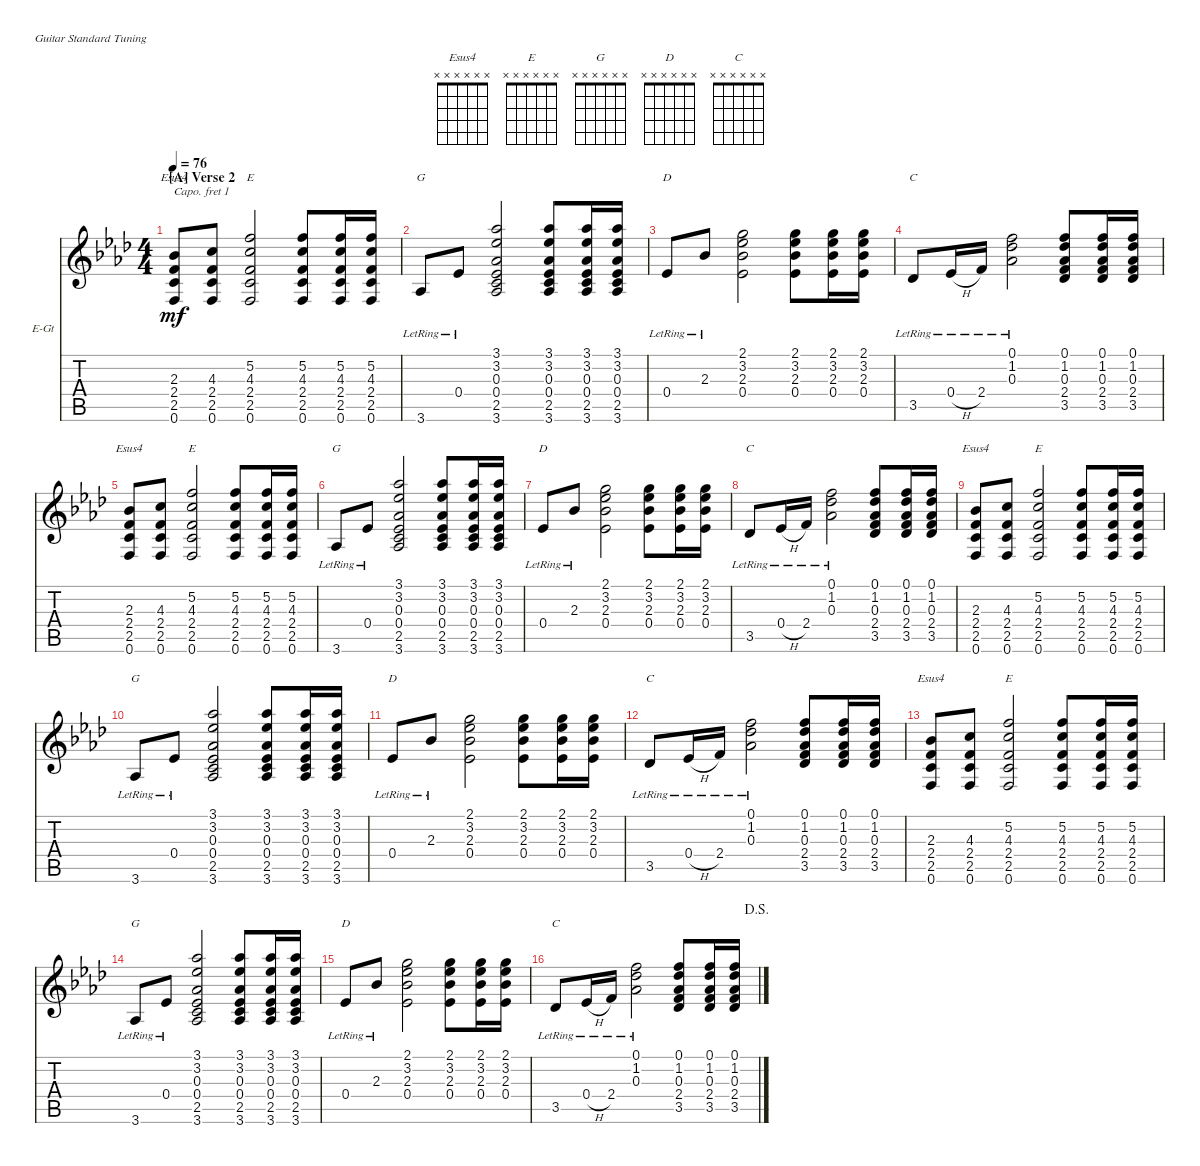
\defaultSystemsLayout 4
\bracketExtendMode nobrackets
\firstSystemTrackNameOrientation horizontal
\otherSystemsTrackNameOrientation horizontal
\track ("Acoustic guitar" "E-Gt") {instrument electricguitarjazz}
\staff {score tabs}
\capo 1
\tuning (E4 B3 G3 D3 A2 E2)
\chord ("Esus4" x x x x x x)
\chord ("E" x x x x x x)
\chord ("G" x x x x x x)
\chord ("D" x x x x x x)
\chord ("C" x x x x x x)
\ts (4 4)
\section ("A" "Verse 2")
\tempo 76
\clef g2
\scale
0.247688
\ks ab
(0.6 2.5 2.4 2.3).8{ch "Esus4" dy mf} (4.3 2.4 2.5 0.6).8 (0.6 2.5 2.4 4.3 5.2).2{ch "E"} (0.6 2.5 2.4 4.3 5.2).8 (0.6 2.5 2.4 4.3 5.2).16 (0.6 2.5 2.4 4.3 5.2).16 |
\scale
0.239098 3.6{lr}.8{ch "G"} 0.4{lr}.8 (3.6 0.4 0.3 3.2 3.1 2.5).2 (3.6 2.5 0.4 0.3 3.2 3.1).8 (3.6 2.5 0.4 0.3 3.2 3.1).16 (3.6 2.5 0.4 0.3 3.2 3.1).16 |
\scale
0.256278 0.4{lr}.8{ch "D"} 2.3{lr}.8 (0.4 2.3 3.2 2.1).2 (0.4 2.3 3.2 2.1).8 (0.4 2.3 3.2 2.1).16 (0.4 2.3 3.2 2.1).16 |
\scale
0.256995 3.5{lr}.8{ch "C"} 0.4{h lr}.16 2.4{lr}.16 (0.3{lr} 1.2{lr} 0.1{lr}).2 (3.5 2.4 0.3 1.2 0.1).8 (3.5 2.4 0.3 1.2 0.1).16 (3.5 2.4 0.3 1.2 0.1).16 |
(0.6 2.5 2.4 2.3).8{ch "Esus4"} (4.3 2.4 2.5 0.6).8 (0.6 2.5 2.4 4.3 5.2).2{ch "E"} (0.6 2.5 2.4 4.3 5.2).8 (0.6 2.5 2.4 4.3 5.2).16 (0.6 2.5 2.4 4.3 5.2).16 |
3.6{lr}.8{ch "G"} 0.4{lr}.8 (3.6 0.4 0.3 3.2 3.1 2.5).2 (3.6 2.5 0.4 0.3 3.2 3.1).8 (3.6 2.5 0.4 0.3 3.2 3.1).16 (3.6 2.5 0.4 0.3 3.2 3.1).16 |
0.4{lr}.8{ch "D"} 2.3{lr}.8 (0.4 2.3 3.2 2.1).2 (0.4 2.3 3.2 2.1).8 (0.4 2.3 3.2 2.1).16 (0.4 2.3 3.2 2.1).16 |
3.5{lr}.8{ch "C"} 0.4{h lr}.16 2.4{lr}.16 (0.3{lr} 1.2{lr} 0.1{lr}).2 (3.5 2.4 0.3 1.2 0.1).8 (3.5 2.4 0.3 1.2 0.1).16 (3.5 2.4 0.3 1.2 0.1).16 |
(0.6 2.5 2.4 2.3).8{ch "Esus4"} (4.3 2.4 2.5 0.6).8 (0.6 2.5 2.4 4.3 5.2).2{ch "E"} (0.6 2.5 2.4 4.3 5.2).8 (0.6 2.5 2.4 4.3 5.2).16 (0.6 2.5 2.4 4.3 5.2).16 |
3.6{lr}.8{ch "G"} 0.4{lr}.8 (3.6 0.4 0.3 3.2 3.1 2.5).2 (3.6 2.5 0.4 0.3 3.2 3.1).8 (3.6 2.5 0.4 0.3 3.2 3.1).16 (3.6 2.5 0.4 0.3 3.2 3.1).16 |
0.4{lr}.8{ch "D"} 2.3{lr}.8 (0.4 2.3 3.2 2.1).2 (0.4 2.3 3.2 2.1).8 (0.4 2.3 3.2 2.1).16 (0.4 2.3 3.2 2.1).16 |
3.5{lr}.8{ch "C"} 0.4{h lr}.16 2.4{lr}.16 (0.3{lr} 1.2{lr} 0.1{lr}).2 (3.5 2.4 0.3 1.2 0.1).8 (3.5 2.4 0.3 1.2 0.1).16 (3.5 2.4 0.3 1.2 0.1).16 |
(0.6 2.5 2.4 2.3).8{ch "Esus4"} (4.3 2.4 2.5 0.6).8 (0.6 2.5 2.4 4.3 5.2).2{ch "E"} (0.6 2.5 2.4 4.3 5.2).8 (0.6 2.5 2.4 4.3 5.2).16 (0.6 2.5 2.4 4.3 5.2).16 |
3.6{lr}.8{ch "G"} 0.4{lr}.8 (3.6 0.4 0.3 3.2 3.1 2.5).2 (3.6 2.5 0.4 0.3 3.2 3.1).8 (3.6 2.5 0.4 0.3 3.2 3.1).16 (3.6 2.5 0.4 0.3 3.2 3.1).16 |
0.4{lr}.8{ch "D"} 2.3{lr}.8 (0.4 2.3 3.2 2.1).2 (0.4 2.3 3.2 2.1).8 (0.4 2.3 3.2 2.1).16 (0.4 2.3 3.2 2.1).16 |
\jump dalsegno
3.5{lr}.8{ch "C"} 0.4{h lr}.16 2.4{lr}.16 (0.3{lr} 1.2{lr} 0.1{lr}).2 (3.5 2.4 0.3 1.2 0.1).8 (3.5 2.4 0.3 1.2 0.1).16 (3.5 2.4 0.3 1.2 0.1).16
